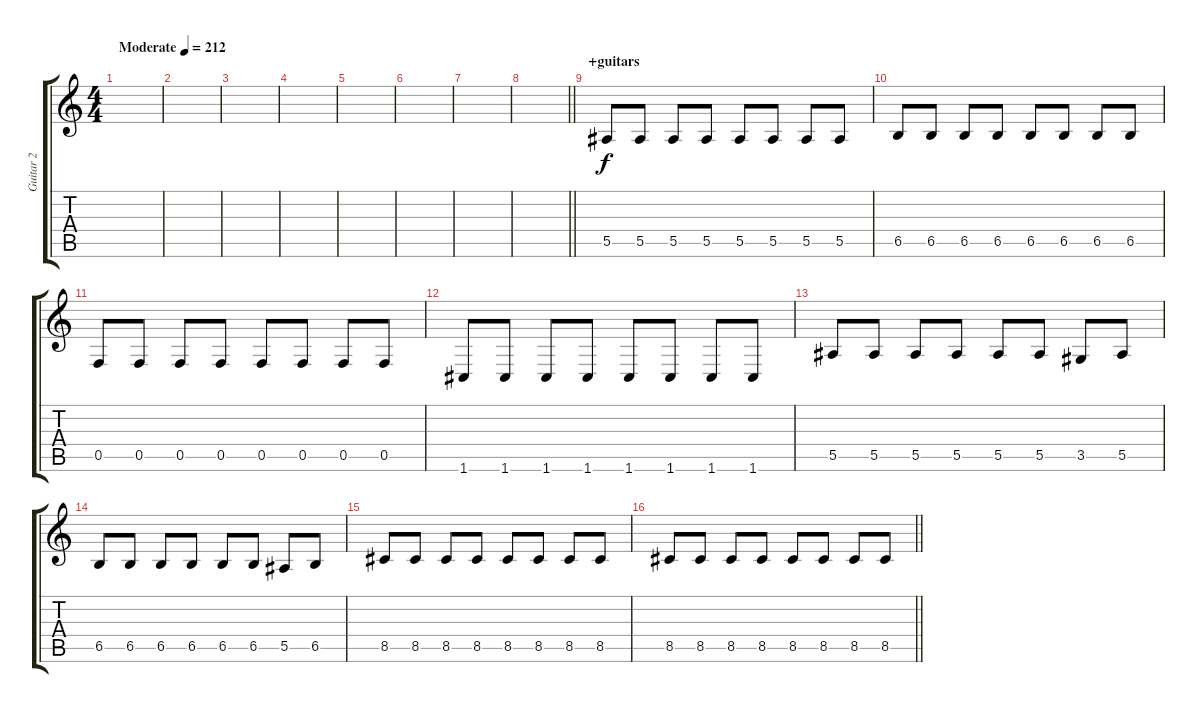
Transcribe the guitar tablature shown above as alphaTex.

\track ("Guitar 2" "Guitar 2") {instrument overdrivenguitar}
\staff {score tabs}
\tuning (C4 G3 Eb3 Bb2 F2 C2) {hide}
\ts (4 4)
\tempo (212 "Moderate")
\clef g2
\ks c
|
|
|
|
|
|
|
\barLineRight lightlight
|
\section ("" "+guitars")
5.5.8{volume 9} 5.5.8 5.5.8 5.5.8 5.5.8 5.5.8 5.5.8 5.5.8 |
6.5.8 6.5.8 6.5.8 6.5.8 6.5.8 6.5.8 6.5.8 6.5.8 |
0.5.8 0.5.8 0.5.8 0.5.8 0.5.8 0.5.8 0.5.8 0.5.8 |
1.6.8 1.6.8 1.6.8 1.6.8 1.6.8 1.6.8 1.6.8 1.6.8 |
5.5.8 5.5.8 5.5.8 5.5.8 5.5.8 5.5.8 3.5.8 5.5.8 |
6.5.8 6.5.8 6.5.8 6.5.8 6.5.8 6.5.8 5.5.8 6.5.8 |
8.5.8 8.5.8 8.5.8 8.5.8 8.5.8 8.5.8 8.5.8 8.5.8 |
\barLineRight lightlight
8.5.8 8.5.8 8.5.8 8.5.8 8.5.8 8.5.8 8.5.8 8.5.8
